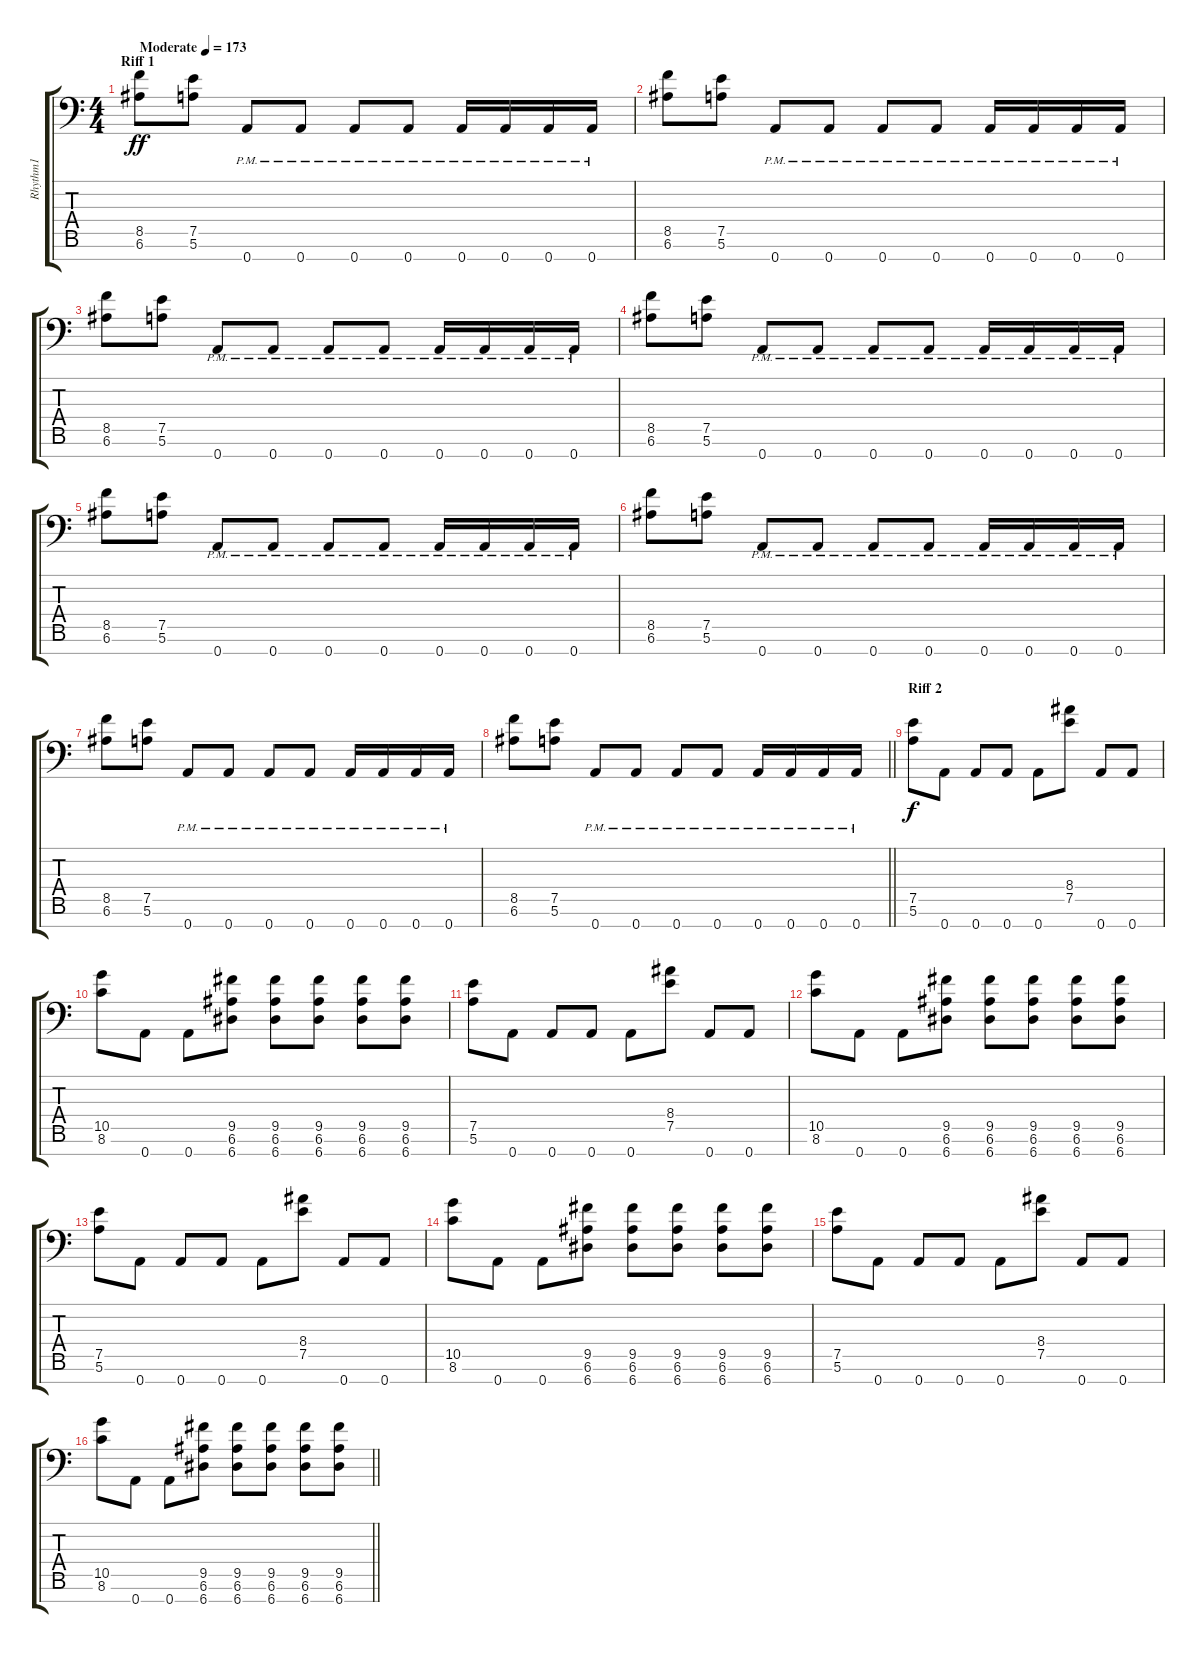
\track ("Rhythm1" "Rhythm1") {instrument distortionguitar}
\staff {score tabs}
\tuning (E4 B3 G3 D3 A2 E2 A1) {hide}
\ts (4 4)
\section ("" "Riff 1")
\tempo (173 "Moderate")
\clef f4
\ks c
(8.5 6.6).8{dy ff instrument distortionguitar} (7.5 5.6).8 0.7{pm}.8 0.7{pm}.8 0.7{pm}.8 0.7{pm}.8 0.7{pm}.16 0.7{pm}.16 0.7{pm}.16 0.7{pm}.16 |
(8.5 6.6).8 (7.5 5.6).8 0.7{pm}.8 0.7{pm}.8 0.7{pm}.8 0.7{pm}.8 0.7{pm}.16 0.7{pm}.16 0.7{pm}.16 0.7{pm}.16 |
(8.5 6.6).8 (7.5 5.6).8 0.7{pm}.8 0.7{pm}.8 0.7{pm}.8 0.7{pm}.8 0.7{pm}.16 0.7{pm}.16 0.7{pm}.16 0.7{pm}.16 |
(8.5 6.6).8 (7.5 5.6).8 0.7{pm}.8 0.7{pm}.8 0.7{pm}.8 0.7{pm}.8 0.7{pm}.16 0.7{pm}.16 0.7{pm}.16 0.7{pm}.16 |
(8.5 6.6).8 (7.5 5.6).8 0.7{pm}.8 0.7{pm}.8 0.7{pm}.8 0.7{pm}.8 0.7{pm}.16 0.7{pm}.16 0.7{pm}.16 0.7{pm}.16 |
(8.5 6.6).8 (7.5 5.6).8 0.7{pm}.8 0.7{pm}.8 0.7{pm}.8 0.7{pm}.8 0.7{pm}.16 0.7{pm}.16 0.7{pm}.16 0.7{pm}.16 |
(8.5 6.6).8 (7.5 5.6).8 0.7{pm}.8 0.7{pm}.8 0.7{pm}.8 0.7{pm}.8 0.7{pm}.16 0.7{pm}.16 0.7{pm}.16 0.7{pm}.16 |
\barLineRight lightlight
(8.5 6.6).8 (7.5 5.6).8 0.7{pm}.8 0.7{pm}.8 0.7{pm}.8 0.7{pm}.8 0.7{pm}.16 0.7{pm}.16 0.7{pm}.16 0.7{pm}.16 |
\section ("" "Riff 2")
(7.5 5.6).8{dy f} 0.7.8 0.7.8 0.7.8 0.7.8 (8.4 7.5).8 0.7.8 0.7.8 |
(10.5 8.6).8 0.7.8 0.7.8 (9.5 6.6 6.7).8 (9.5 6.6 6.7).8 (9.5 6.6 6.7).8 (9.5 6.6 6.7).8 (9.5 6.6 6.7).8 |
(7.5 5.6).8 0.7.8 0.7.8 0.7.8 0.7.8 (8.4 7.5).8 0.7.8 0.7.8 |
(10.5 8.6).8 0.7.8 0.7.8 (9.5 6.6 6.7).8 (9.5 6.6 6.7).8 (9.5 6.6 6.7).8 (9.5 6.6 6.7).8 (9.5 6.6 6.7).8 |
(7.5 5.6).8 0.7.8 0.7.8 0.7.8 0.7.8 (8.4 7.5).8 0.7.8 0.7.8 |
(10.5 8.6).8 0.7.8 0.7.8 (9.5 6.6 6.7).8 (9.5 6.6 6.7).8 (9.5 6.6 6.7).8 (9.5 6.6 6.7).8 (9.5 6.6 6.7).8 |
(7.5 5.6).8 0.7.8 0.7.8 0.7.8 0.7.8 (8.4 7.5).8 0.7.8 0.7.8 |
\barLineRight lightlight
(10.5 8.6).8 0.7.8 0.7.8 (9.5 6.6 6.7).8 (9.5 6.6 6.7).8 (9.5 6.6 6.7).8 (9.5 6.6 6.7).8 (9.5 6.6 6.7).8
